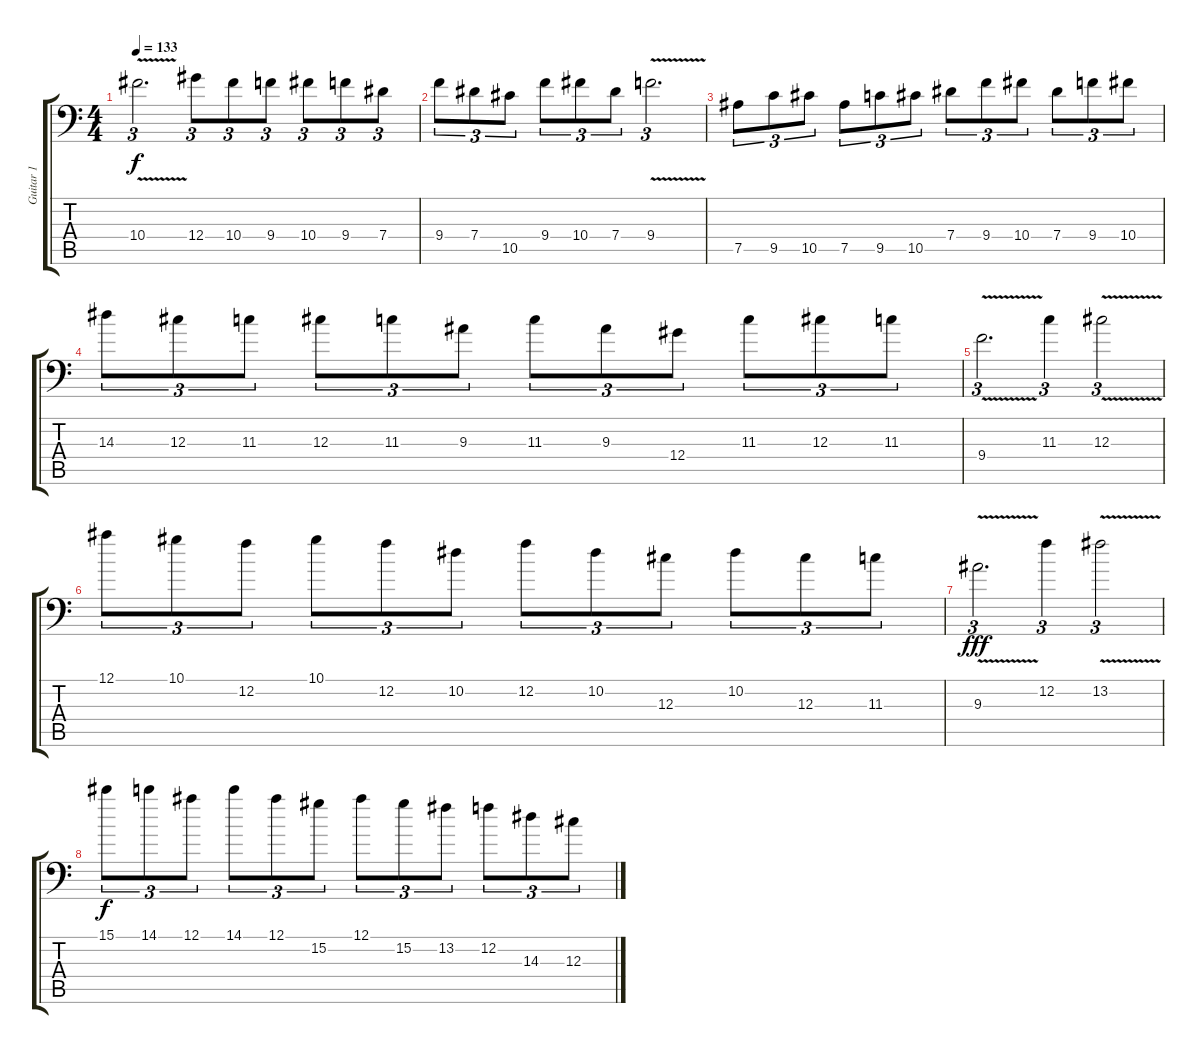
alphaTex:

\track ("Guitar 1" "Guitar 1") {instrument distortionguitar}
\staff {score tabs}
\tuning (Bb3 F3 Db3 Ab2 Eb2 Bb1) {hide}
\ts (4 4)
\tempo 133
\clef f4
\ks c
10.4{v}.2{d tu (3 2) dy f} 12.4.8{tu (3 2)} 10.4.8{tu (3 2)} 9.4.8{tu (3 2)} 10.4.8{tu (3 2)} 9.4.8{tu (3 2)} 7.4.8{tu (3 2)} |
9.4.8{tu (3 2)} 7.4.8{tu (3 2)} 10.5.8{tu (3 2)} 9.4.8{tu (3 2)} 10.4.8{tu (3 2)} 7.4.8{tu (3 2)} 9.4{v}.2{d tu (3 2)} |
7.5.8{tu (3 2)} 9.5.8{tu (3 2)} 10.5.8{tu (3 2)} 7.5.8{tu (3 2)} 9.5.8{tu (3 2)} 10.5.8{tu (3 2)} 7.4.8{tu (3 2)} 9.4.8{tu (3 2)} 10.4.8{tu (3 2)} 7.4.8{tu (3 2)} 9.4.8{tu (3 2)} 10.4.8{tu (3 2)} |
14.3.8{tu (3 2)} 12.3.8{tu (3 2)} 11.3.8{tu (3 2)} 12.3.8{tu (3 2)} 11.3.8{tu (3 2)} 9.3.8{tu (3 2)} 11.3.8{tu (3 2)} 9.3.8{tu (3 2)} 12.4.8{tu (3 2)} 11.3.8{tu (3 2)} 12.3.8{tu (3 2)} 11.3.8{tu (3 2)} |
9.4{v}.2{d tu (3 2)} 11.3.4{tu (3 2)} 12.3{v}.2{tu (3 2)} |
12.1.8{tu (3 2)} 10.1.8{tu (3 2)} 12.2.8{tu (3 2)} 10.1.8{tu (3 2)} 12.2.8{tu (3 2)} 10.2.8{tu (3 2)} 12.2.8{tu (3 2)} 10.2.8{tu (3 2)} 12.3.8{tu (3 2)} 10.2.8{tu (3 2)} 12.3.8{tu (3 2)} 11.3.8{tu (3 2)} |
9.3{v}.2{d tu (3 2) dy fff} 12.2.4{tu (3 2)} 13.2{v}.2{tu (3 2)} |
15.1.8{tu (3 2) dy f} 14.1.8{tu (3 2)} 12.1.8{tu (3 2)} 14.1.8{tu (3 2)} 12.1.8{tu (3 2)} 15.2.8{tu (3 2)} 12.1.8{tu (3 2)} 15.2.8{tu (3 2)} 13.2.8{tu (3 2)} 12.2.8{tu (3 2)} 14.3.8{tu (3 2)} 12.3.8{tu (3 2)}
